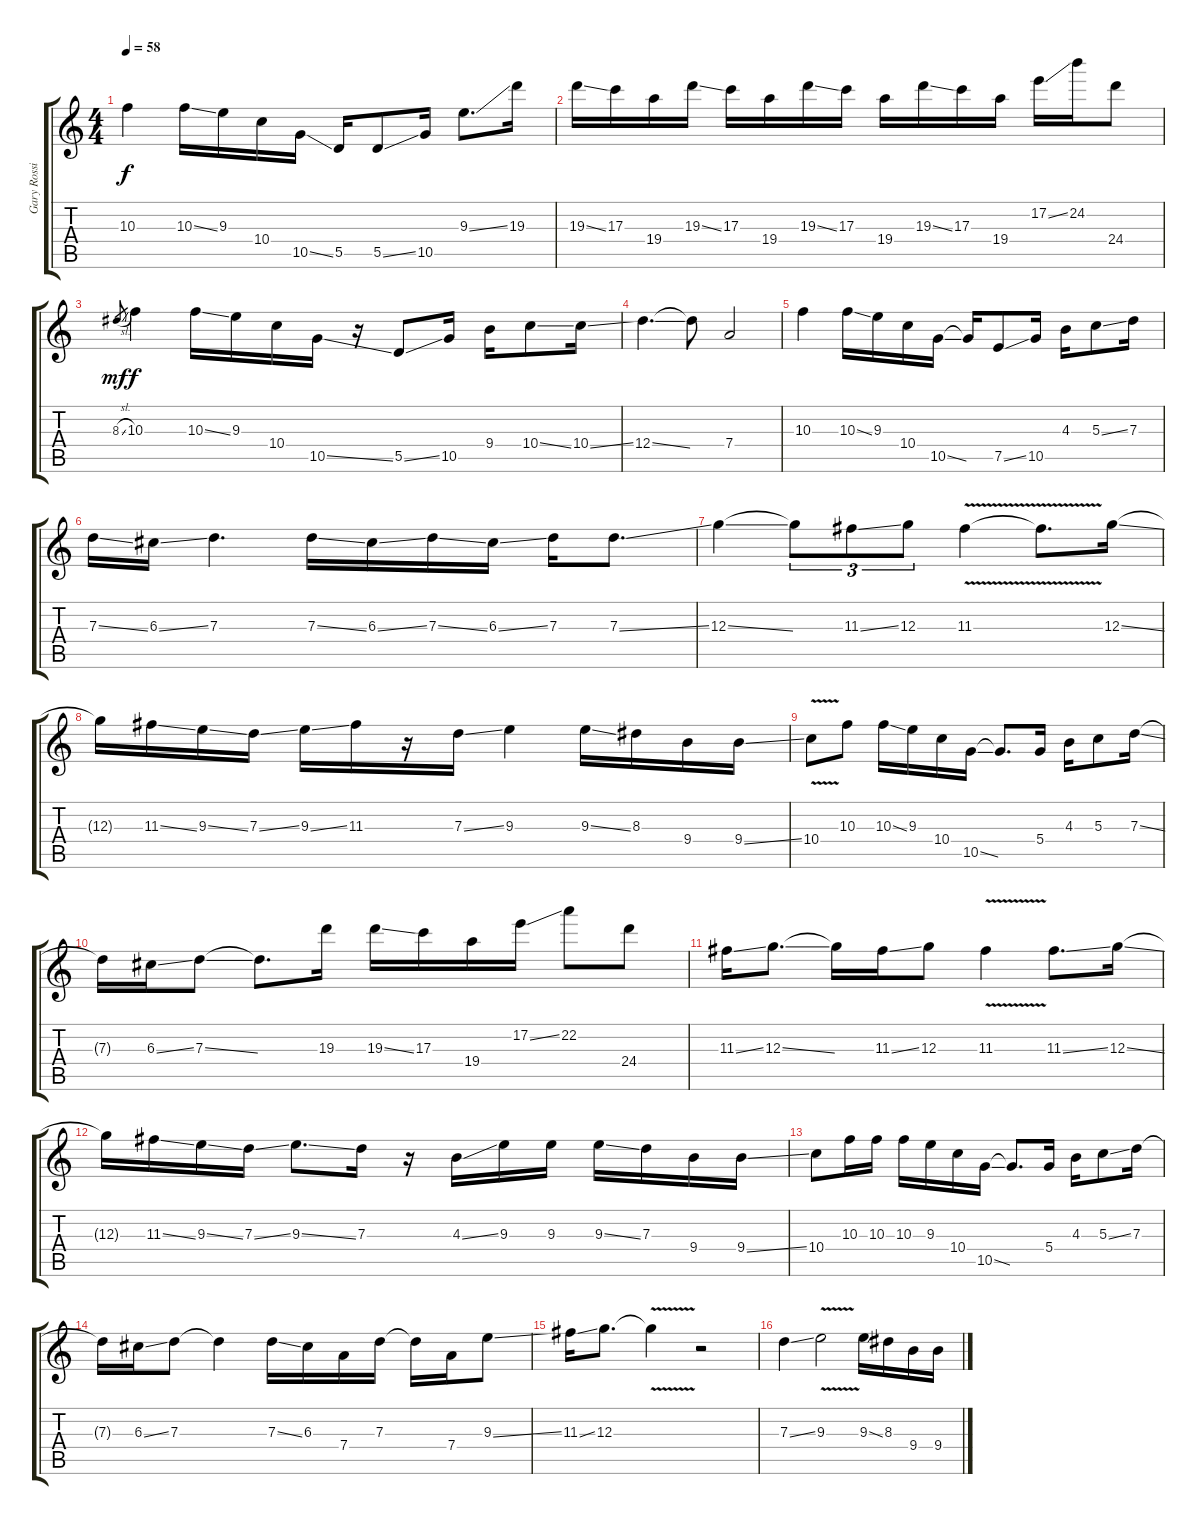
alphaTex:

\track ("Gary Rossington (Slide/Rythm Guitar)" "Gary Rossi") {instrument overdrivenguitar}
\staff {score tabs}
\tuning (E4 B3 G3 D3 A2 E2) {hide}
\ts (4 4)
\tempo 58
\clef g2
\ks c
10.3.4{dy f} 10.3{ss}.16 9.3.16 10.4.16 10.5{ss}.16 5.5.16 5.5{ss}.8 10.5.16 9.3{ss}.8{d} 19.3.16 |
19.3{ss}.16 17.3.16 19.4.16 19.3{ss}.16 17.3.16 19.4.16 19.3{ss}.16 17.3.16 19.4.16 19.3{ss}.16 17.3.16 19.4.16 17.2{ss}.16 24.2.16 24.4.8 |
8.3{sl}.8{gr dy mf} 10.3.4{dy f} 10.3{ss}.16 9.3.16 10.4.16 10.5{ss}.16 r.16 5.5{ss}.8 10.5.16 9.4.16 10.4{ss}.8 10.4{ss}.16 |
12.4{ss}.4{d} 12.4{t}.8 7.4.2 |
10.3.4 10.3{ss}.16 9.3.16 10.4.16 10.5{ss}.16 10.5{t}.16 7.5{ss}.8 10.5.16 4.3.16 5.3{ss}.8 7.3.16 |
7.3{ss}.16 6.3{ss}.16 7.3.4{d} 7.3{ss}.16 6.3{ss}.16 7.3{ss}.16 6.3{ss}.16 7.3.16 7.3{ss}.8{d} |
12.3{ss}.4 12.3{t}.8{tu (3 2)} 11.3{ss}.8{tu (3 2)} 12.3.8{tu (3 2)} 11.3{v}.4 11.3{t}.8{d} 12.3{ss}.16 |
12.3{t}.16 11.3{ss}.16 9.3{ss}.16 7.3{ss}.16 9.3{ss}.16 11.3.16 r.16 7.3{ss}.16 9.3.4 9.3{ss}.16 8.3.16 9.4.16 9.4{ss}.16 |
10.4{v}.8 10.3.8 10.3{ss}.16 9.3.16 10.4.16 10.5{ss}.16 10.5{t}.8{d} 5.4.16 4.3.16 5.3.8 7.3{ss}.16 |
7.3{t}.16 6.3{ss}.16 7.3{ss}.8 7.3{t}.8{d} 19.3.16 19.3{ss}.16 17.3.16 19.4.16 17.2{ss}.16 22.2.8 24.4.8 |
11.3{ss}.16 12.3{ss}.8{d} 12.3{t}.16 11.3{ss}.16 12.3.8 11.3{v}.4 11.3{ss}.8{d} 12.3{ss}.16 |
12.3{t}.16 11.3{ss}.16 9.3{ss}.16 7.3{ss}.16 9.3{ss}.8{d} 7.3.16 r.16 4.3{ss}.16 9.3.16 9.3.16 9.3{ss}.16 7.3.16 9.4.16 9.4{ss}.16 |
10.4.8 10.3.16 10.3.16 10.3.16 9.3.16 10.4.16 10.5{ss}.16 10.5{t}.8{d} 5.4.16 4.3.16 5.3{ss}.8 7.3.16 |
7.3{t}.16 6.3{ss}.16 7.3.8 7.3{t}.4 7.3{ss}.16 6.3.16 7.4.16 7.3.16 7.3{t}.16 7.4.16 9.3{ss}.8 |
11.3{ss}.16 12.3.8{d} 12.3{v t}.4 r.2 |
7.3{ss}.4 9.3{v}.2 9.3{ss}.16 8.3.16 9.4.16 9.4.16
